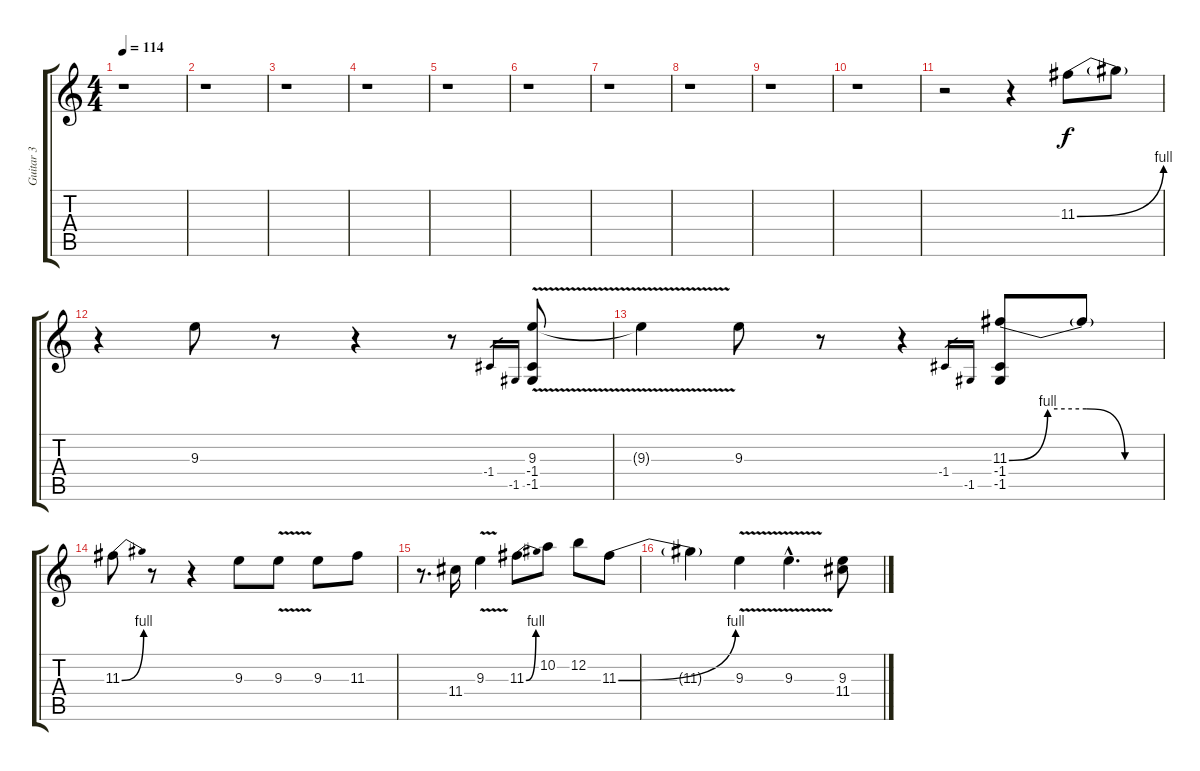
\track ("Guitar 3" "Guitar 3") {instrument distortionguitar}
\staff {score tabs}
\tuning (E4 B3 G3 D3 A2 E2) {hide}
\ts (4 4)
\tempo 114
\clef g2
\ks c
r.1{dy f} |
r.1 |
r.1 |
r.1 |
r.1 |
r.1 |
r.1 |
r.1 |
r.1 |
r.1 |
r.2 r.4 11.3{be (bend 0 0 60 4)}.8 11.3{t}.8 |
r.4 9.3.8 r.8 r.4 r.8 -1.4.16{gr} -1.5.16{gr} (9.3{v} -1.4{v} -1.5{v}).8 |
9.3{t}.4 9.3.8 r.8 r.4 -1.4.16{gr} -1.5.16{gr} (11.3{be (custom 0 0 15 4 30 4 45 0 60 0)} -1.4 -1.5).8 11.3{t}.8 |
11.3{be (bend 0 0 60 4)}.8 r.8 r.4 9.3.8 9.3{v}.8 9.3.8 11.3.8 |
r.8{d} 11.4.16 9.3{v}.4 11.3{be (bend 0 0 60 4)}.8 10.2.8 12.2.8 11.3{be (bend 0 0 60 4)}.8 |
11.3{t}.4 9.3{v}.4 9.3{v hac}.4{d} (9.3 11.4).8
